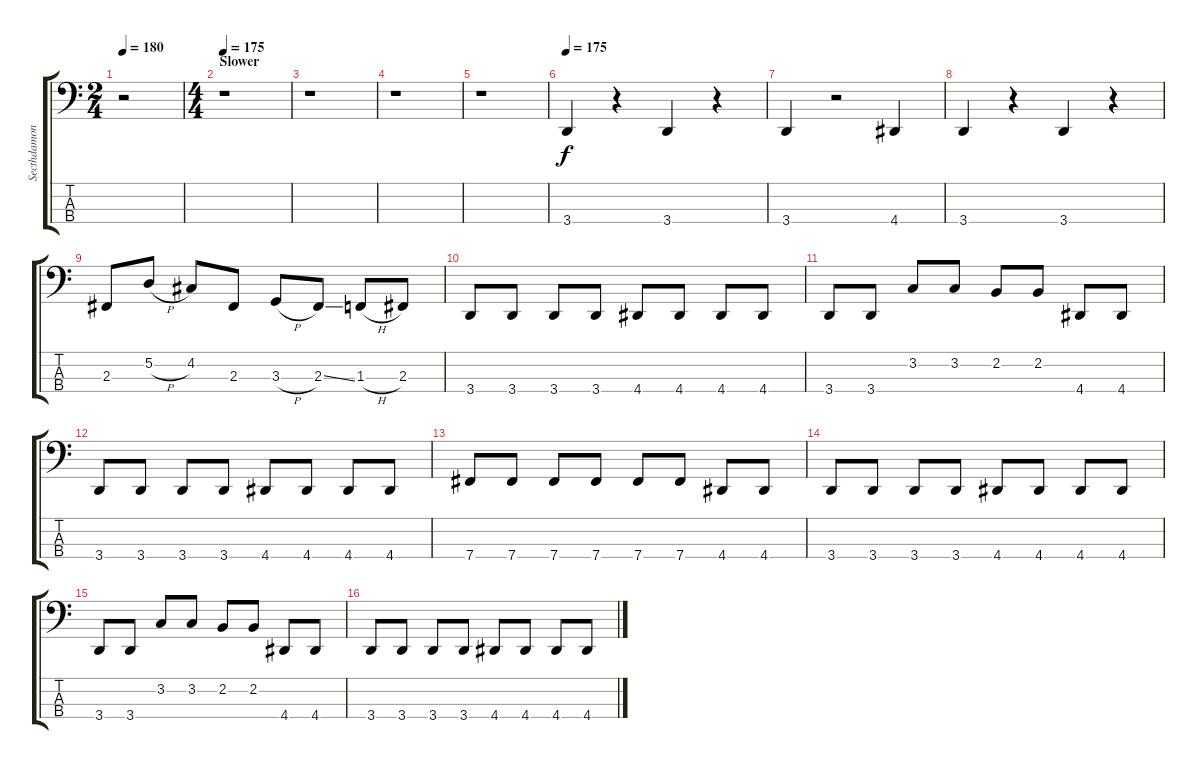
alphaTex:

\track ("Secthdamon" "Secthdamon") {instrument electricbasspick}
\staff {score tabs}
\tuning (D2 A1 E1 B0) {hide}
\ts (2 4)
\tempo 180
\clef f4
\ks c
r.2{dy f} |
\ts (4 4)
\section ("" "Slower")
\tempo 175
r.1 |
r.1 |
r.1 |
r.1 |
\tempo 175
3.4.4 r.4 3.4.4 r.4 |
3.4.4 r.2 4.4.4 |
3.4.4 r.4 3.4.4 r.4 |
2.3.8 5.2{h}.8 4.2.8 2.3.8 3.3{h}.8 2.3{ss}.8 1.3{h}.8 2.3.8 |
3.4.8 3.4.8 3.4.8 3.4.8 4.4.8 4.4.8 4.4.8 4.4.8 |
3.4.8 3.4.8 3.2.8 3.2.8 2.2.8 2.2.8 4.4.8 4.4.8 |
3.4.8 3.4.8 3.4.8 3.4.8 4.4.8 4.4.8 4.4.8 4.4.8 |
7.4.8 7.4.8 7.4.8 7.4.8 7.4.8 7.4.8 4.4.8 4.4.8 |
3.4.8 3.4.8 3.4.8 3.4.8 4.4.8 4.4.8 4.4.8 4.4.8 |
3.4.8 3.4.8 3.2.8 3.2.8 2.2.8 2.2.8 4.4.8 4.4.8 |
3.4.8 3.4.8 3.4.8 3.4.8 4.4.8 4.4.8 4.4.8 4.4.8
